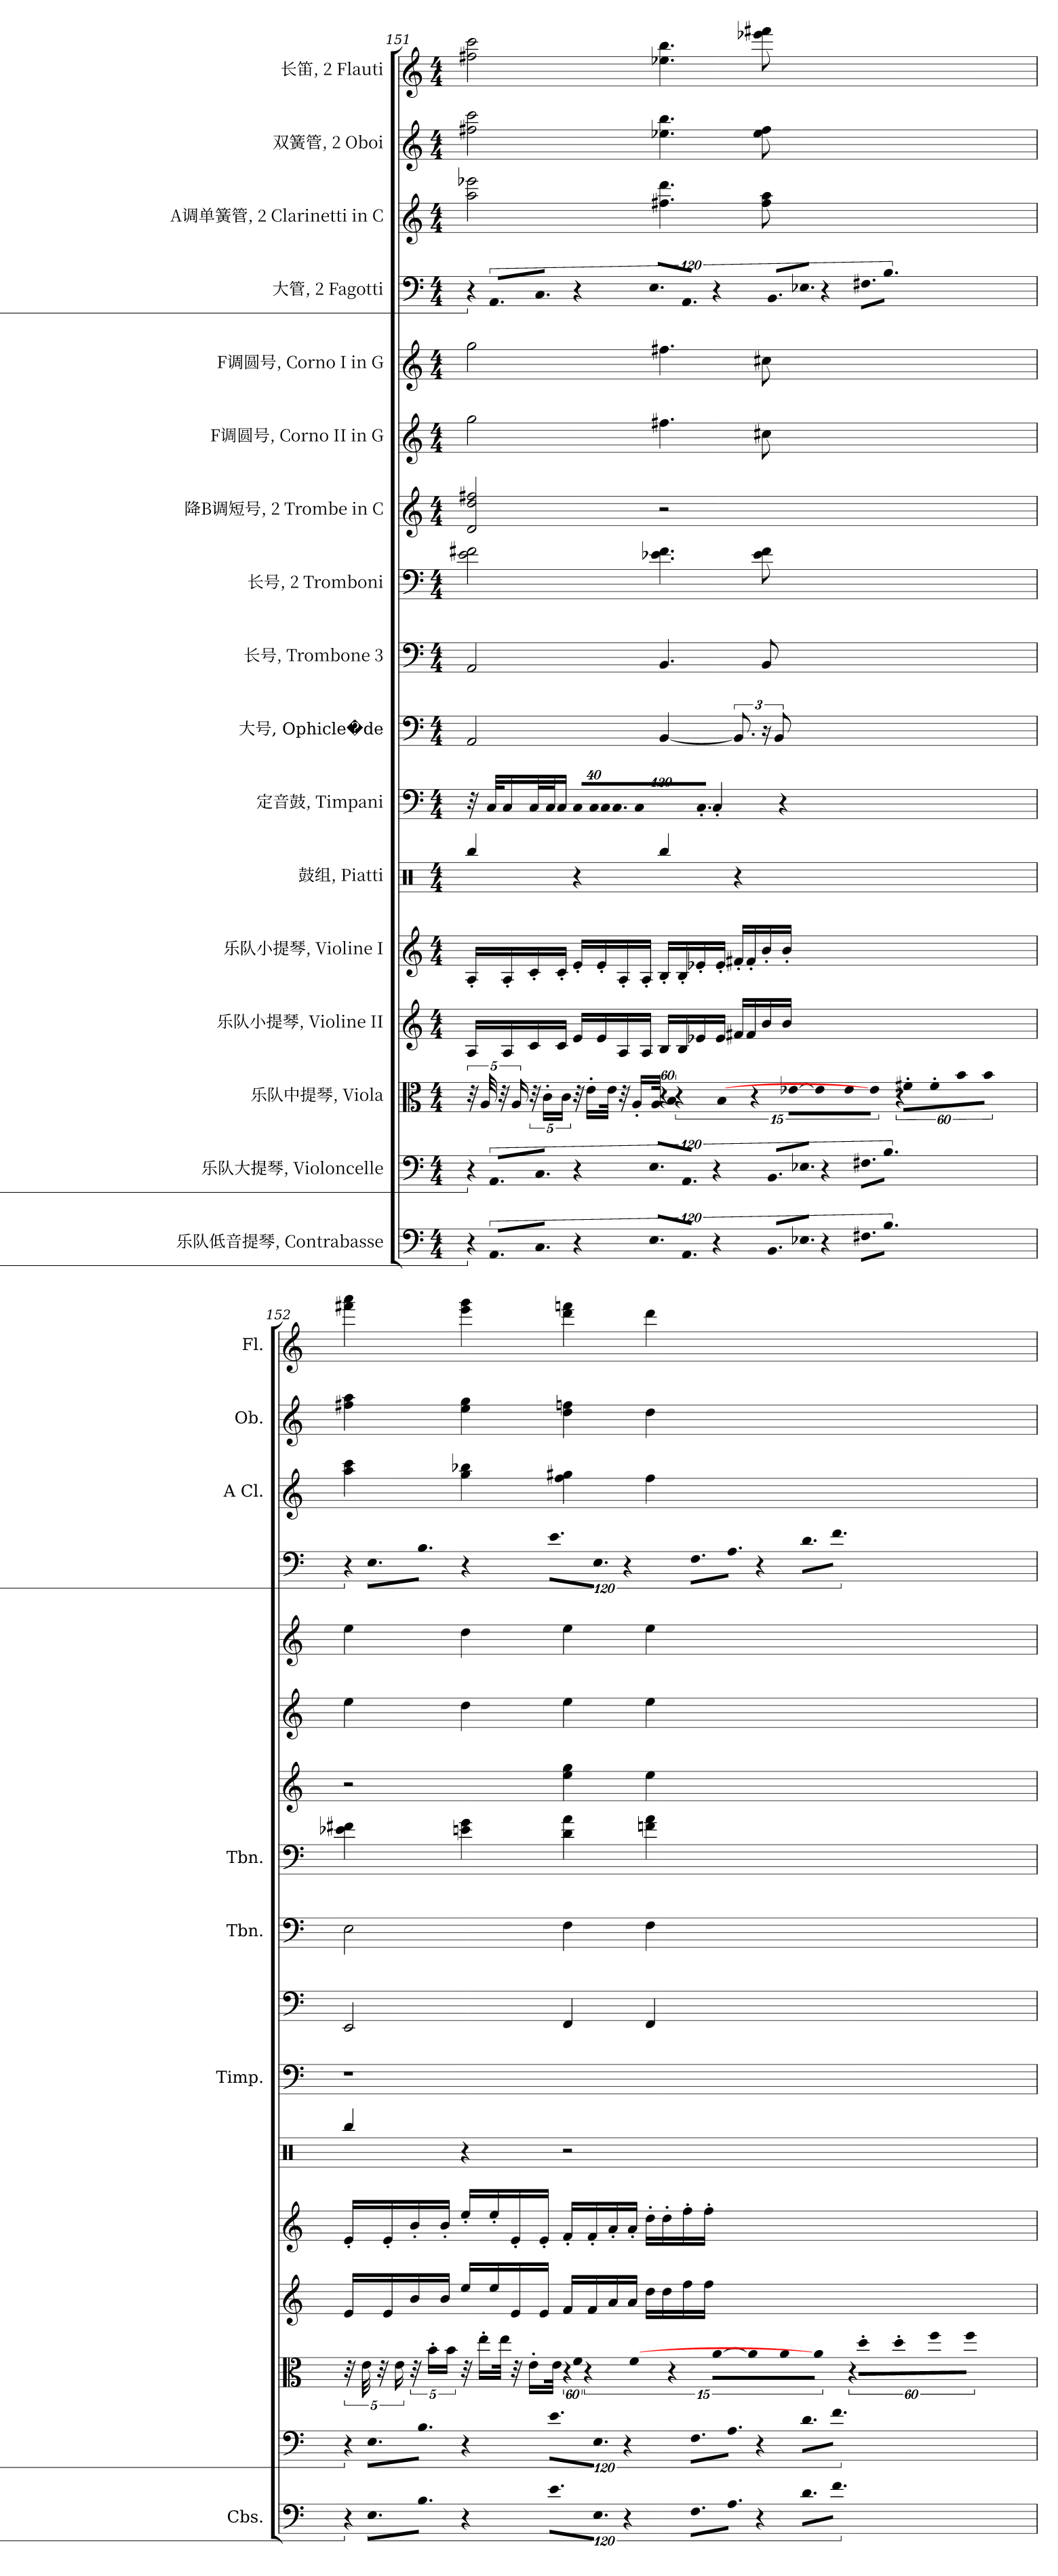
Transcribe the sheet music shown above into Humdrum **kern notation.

**kern	**kern	**kern	**kern	**kern	**kern	**kern	**kern	**kern	**kern	**kern	**kern	**kern	**kern	**kern	**kern	**kern
*part17	*part16	*part15	*part14	*part13	*part12	*part11	*part10	*part9	*part8	*part7	*part6	*part5	*part4	*part3	*part2	*part1
*staff17	*staff16	*staff15	*staff14	*staff13	*staff12	*staff11	*staff10	*staff9	*staff8	*staff7	*staff6	*staff5	*staff4	*staff3	*staff2	*staff1
*I"乐队低音提琴, Contrabasse	*I"乐队大提琴, Violoncelle	*I"乐队中提琴, Viola	*I"乐队小提琴, Violine II	*I"乐队小提琴, Violine I	*I"鼓组, Piatti	*I"定音鼓, Timpani	*I"大号, Ophicle�de	*I"长号, Trombone 3	*I"长号, 2 Tromboni	*I"降B调短号, 2 Trombe in C	*I"F调圆号, Corno II in G	*I"F调圆号, Corno I in G	*I"大管, 2 Fagotti	*I"A调单簧管, 2 Clarinetti in C	*I"双簧管, 2 Oboi	*I"长笛, 2 Flauti
*I'Cbs.	*	*	*	*	*	*I'Timp.	*	*I'Tbn.	*I'Tbn.	*	*	*	*	*I'A Cl.	*I'Ob.	*I'Fl.
!!LO:PB:g=z
*clefF4	*clefF4	*clefC3	*clefG2	*clefG2	*clefX	*clefF4	*clefF4	*clefF4	*clefF4	*clefG2	*clefG2	*clefG2	*clefF4	*clefG2	*clefG2	*clefG2
*ITrd7c12	*	*	*	*	*	*	*	*	*	*ITrd1c2	*ITrd4c7	*ITrd4c7	*	*ITrd2c3	*	*
*k[]	*k[]	*k[]	*k[]	*k[]	*k[]	*k[]	*k[]	*k[]	*k[]	*k[b-e-]	*k[b-]	*k[b-]	*k[]	*k[f#c#g#]	*k[]	*k[]
*M4/4	*M4/4	*M4/4	*M4/4	*M4/4	*M4/4	*M4/4	*M4/4	*M4/4	*M4/4	*M4/4	*M4/4	*M4/4	*M4/4	*M4/4	*M4/4	*M4/4
*MM157	*MM157	*MM157	*MM157	*MM157	*MM157	*MM157	*MM157	*MM157	*MM157	*MM157	*MM157	*MM157	*MM157	*MM157	*MM157	*MM157
=151	=151	=151	=151	=151	=151	=151	=151	=151	=151	=151	=151	=151	=151	=151	=151	=151
!LO:N:vis=32	!LO:N:vis=32	!	!	!	!	!	!	!	!	!	!	!	!LO:N:vis=32	!	!	!
640%23r	640%23r	40r	16A/LL	16A'/LL	4Rbb/	32r	2AA/	2AA/	2e\ 2f#X\	2c/ 2cc/ 2een/	2cc\	2cc\	640%23r	2ff#\ 2cccn\	2ff#X\ 2ccc\	2ff#X\ 2ccc\
.	.	40A/	.	.	.	.	.	.	.	.	.	.	.	.	.	.
.	.	.	.	.	.	32C/KLL	.	.	.	.	.	.	.	.	.	.
!LO:N:vis=16.	!LO:N:vis=16.	!	!	!	!	!	!	!	!	!	!	!	!LO:N:vis=16.	!	!	!
960%103AAA/LL	960%103AA/LL	.	.	.	.	.	.	.	.	.	.	.	960%103AA/LL	.	.	.
.	.	40r	.	.	.	.	.	.	.	.	.	.	.	.	.	.
.	.	.	16A/	16A'/	.	16C/	.	.	.	.	.	.	.	.	.	.
.	.	20A/	.	.	.	.	.	.	.	.	.	.	.	.	.	.
.	.	40r	16c/	16c'/	.	32C/L	.	.	.	.	.	.	.	.	.	.
!LO:N:vis=16.	!LO:N:vis=16.	!	!	!	!	!	!	!	!	!	!	!	!LO:N:vis=16.	!	!	!
960%103CC/JJ	960%103C/JJ	.	.	.	.	.	.	.	.	.	.	.	960%103C/JJ	.	.	.
.	.	20c'\LL	.	.	.	.	.	.	.	.	.	.	.	.	.	.
.	.	.	.	.	.	32C/J	.	.	.	.	.	.	.	.	.	.
.	.	.	16c/JJ	16c'/JJ	.	16C/JJ	.	.	.	.	.	.	.	.	.	.
.	.	20c\JJ	.	.	.	.	.	.	.	.	.	.	.	.	.	.
*	*	*	*	*	*	*Xbrackettup	*	*	*	*	*	*	*	*	*	*
!	!	!	!	!	!	!LO:N:vis=32	!	!	!	!	!	!	!	!	!	!
.	.	32r	16e/LL	16e'/LL	4r	640%23C/LLL	.	.	.	.	.	.	.	.	.	.
!LO:N:vis=32	!LO:N:vis=32	!	!	!	!	!	!	!	!	!	!	!	!LO:N:vis=32	!	!	!
640%23r	640%23r	.	.	.	.	.	.	.	.	.	.	.	640%23r	.	.	.
.	.	16e'\LL	.	.	.	.	.	.	.	.	.	.	.	.	.	.
!	!	!	!	!	!	!LO:N:vis=32	!	!	!	!	!	!	!	!	!	!
.	.	.	.	.	.	640%23C/	.	.	.	.	.	.	.	.	.	.
!LO:N:vis=16.	!LO:N:vis=16.	!	!	!	!	!	!	!	!	!	!	!	!LO:N:vis=16.	!	!	!
960%103EE/LL	960%103E/LL	.	.	.	.	.	.	.	.	.	.	.	960%103E/LL	.	.	.
.	.	.	16e/	16e'/	.	.	.	.	.	.	.	.	.	.	.	.
!	!	!	!	!	!	!LO:N:vis=32	!	!	!	!	!	!	!	!	!	!
.	.	.	.	.	.	640%23C/	.	.	.	.	.	.	.	.	.	.
.	.	32e\JJk	.	.	.	.	.	.	.	.	.	.	.	.	.	.
!	!	!	!	!	!	!LO:N:vis=32.	!	!	!	!	!	!	!	!	!	!
.	.	.	.	.	.	1920%103C/	.	.	.	.	.	.	.	.	.	.
.	.	32r	16A/	16A'/	.	.	.	.	.	.	.	.	.	.	.	.
!LO:N:vis=16.	!LO:N:vis=16.	!	!	!	!	!	!	!	!	!	!	!	!LO:N:vis=16.	!	!	!
960%103AAA/JJ	960%103AA/JJ	.	.	.	.	.	.	.	.	.	.	.	960%103AA/JJ	.	.	.
.	.	16A'/LL	.	.	.	.	.	.	.	.	.	.	.	.	.	.
!	!	!	!	!	!	!LO:N:vis=32	!	!	!	!	!	!	!	!	!	!
.	.	.	.	.	.	640%23C/	.	.	.	.	.	.	.	.	.	.
.	.	.	16A/JJ	16A'/JJ	.	.	.	.	.	.	.	.	.	.	.	.
!	!	!	!	!	!	!LO:N:vis=32.	!	!	!	!	!	!	!	!	!	!
.	.	.	.	.	.	1920%103C'/JJJ	.	.	.	.	.	.	.	.	.	.
.	.	32A/JJk	.	.	.	.	.	.	.	.	.	.	.	.	.	.
*	*	*	*	*	*	*	*	*	*	*	*	*	*	*	*	*MM158
!	!	!LO:N:vis=32	!	!	!	!	!	!	!	!	!	!	!	!	!	!
.	.	1920%53r	16B/LL	16B'/LL	4Rbb/	.	[4BB/	4.BB/	4.e-X\ 4.f#\	2r	4.bn\	4.bn\	.	4.dd#X\ 4.bb\	4.ee-X\ 4.bb\	4.ee-X\ 4.bb\
!LO:N:vis=32	!LO:N:vis=32	!	!	!	!	!	!	!	!	!	!	!	!LO:N:vis=32	!	!	!
640%23r	640%23r	.	.	.	.	4C'/	.	.	.	.	.	.	640%23r	.	.	.
!	!	!LO:N:vis=32	!	!	!	!	!	!	!	!	!	!	!	!	!	!
.	.	1920%53B/	.	.	.	.	.	.	.	.	.	.	.	.	.	.
!LO:N:vis=16.	!LO:N:vis=16.	!	!	!	!	!	!	!	!	!	!	!	!LO:N:vis=16.	!	!	!
960%103BBB/LL	960%103BB/LL	.	.	.	.	.	.	.	.	.	.	.	960%103BB/LL	.	.	.
.	.	1920ryy	.	.	.	.	.	.	.	.	.	.	.	.	.	.
!	!	!LO:N:vis=32	!	!	!	!	!	!	!	!	!	!	!	!	!	!
.	.	1920%53r	.	.	.	.	.	.	.	.	.	.	.	.	.	.
.	.	.	16B/	16B'/	.	.	.	.	.	.	.	.	.	.	.	.
!	!	!LO:N:vis=32	!	!	!	!	!	!	!	!	!	!	!	!	!	!
.	.	1920%53B/	.	.	.	.	.	.	.	.	.	.	.	.	.	.
!	!	!LO:N:vis=32	!	!	!	!	!	!	!	!	!	!	!	!	!	!
.	.	1920%53r	.	.	.	.	.	.	.	.	.	.	.	.	.	.
.	.	.	16e-X/	16e-X'/	.	.	.	.	.	.	.	.	.	.	.	.
.	.	1920ryy	.	.	.	.	.	.	.	.	.	.	.	.	.	.
!	!	!LO:N:vis=32	!	!	!	!	!	!	!	!	!	!	!	!	!	!
.	.	[1920%53e-X\LLL	.	.	.	.	.	.	.	.	.	.	.	.	.	.
!LO:N:vis=16.	!LO:N:vis=16.	!	!	!	!	!	!	!	!	!	!	!	!LO:N:vis=16.	!	!	!
960%103EE-X/JJ	960%103E-X/JJ	.	.	.	.	.	.	.	.	.	.	.	960%103E-X/JJ	.	.	.
!	!	!LO:N:vis=32	!	!	!	!	!	!	!	!	!	!	!	!	!	!
.	.	1920%53e-\]	.	.	.	.	.	.	.	.	.	.	.	.	.	.
.	.	.	16e-/JJ	16e-'/JJ	.	.	.	.	.	.	.	.	.	.	.	.
!	!	!LO:N:vis=32	!	!	!	!	!	!	!	!	!	!	!	!	!	!
.	.	[1920%53e-\	.	.	.	.	.	.	.	.	.	.	.	.	.	.
.	.	1920ryy	.	.	.	.	.	.	.	.	.	.	.	.	.	.
!	!	!LO:N:vis=32	!	!	!	!	!	!	!	!	!	!	!	!	!	!
.	.	1920%53e-\JJJ]	.	.	.	.	.	.	.	.	.	.	.	.	.	.
!	!	!LO:N:vis=32	!	!	!	!	!	!	!	!	!	!	!	!	!	!
.	.	1920%53r	16f#X/LL	16f#X'/LL	4r	.	12.BB/]	.	.	.	.	.	.	.	.	.
.	.	.	.	.	.	4r	.	.	.	.	.	.	.	.	.	.
!LO:N:vis=32	!LO:N:vis=32	!	!	!	!	!	!	!	!	!	!	!	!LO:N:vis=32	!	!	!
640%23r	640%23r	.	.	.	.	.	.	.	.	.	.	.	640%23r	.	.	.
!	!	!LO:N:vis=16	!	!	!	!	!	!	!	!	!	!	!	!	!	!
.	.	1920%107f#X'\LL	.	.	.	.	.	.	.	.	.	.	.	.	.	.
!LO:N:vis=16.	!LO:N:vis=16.	!	!	!	!	!	!	!	!	!	!	!	!LO:N:vis=16.	!	!	!
960%103FF#X\LL	960%103F#X\LL	.	.	.	.	.	.	.	.	.	.	.	960%103F#X\LL	.	.	.
.	.	.	16f#/	16f#'/	.	.	.	.	.	.	.	.	.	.	.	.
!	!	!LO:N:vis=16	!	!	!	!	!	!	!	!	!	!	!	!	!	!
.	.	1920%107f#'\	.	.	.	.	.	.	.	.	.	.	.	.	.	.
.	.	.	16b/	16b'/	.	.	24r	8BB/	8e-\ 8f#\	.	8f#X\	8f#X\	.	8dd#\ 8ff#\	8ee-\ 8ff#\	8eee-X\ 8fff#X\
!	!	!LO:N:vis=16	!	!	!	!	!	!	!	!	!	!	!	!	!	!
.	.	1920%107b\	.	.	.	.	.	.	.	.	.	.	.	.	.	.
!LO:N:vis=16.	!LO:N:vis=16.	!	!	!	!	!	!	!	!	!	!	!	!LO:N:vis=16.	!	!	!
960%103BB\JJ	960%103B\JJ	.	.	.	.	.	.	.	.	.	.	.	960%103B\JJ	.	.	.
.	.	.	.	.	.	.	12BB/	.	.	.	.	.	.	.	.	.
.	.	.	16b/JJ	16b'/JJ	.	.	.	.	.	.	.	.	.	.	.	.
!	!	!LO:N:vis=16	!	!	!	!	!	!	!	!	!	!	!	!	!	!
.	.	1920%107b\JJ	.	.	.	.	.	.	.	.	.	.	.	.	.	.
.	.	.	480ryy	480ryy	480ryy	.	480ryy	480ryy	480ryy	480ryy	480ryy	480ryy	.	480ryy	480ryy	480ryy
.	.	640ryy	.	.	.	.	.	.	.	.	.	.	.	.	.	.
.	.	.	.	.	.	960ryy	.	.	.	.	.	.	.	.	.	.
!!LO:PB:g=z
=152	=152	=152	=152	=152	=152	=152	=152	=152	=152	=152	=152	=152	=152	=152	=152	=152
*	*	*	*	*	*	*	*	*	*	*	*	*	*	*	*	*MM162
!LO:N:vis=32	!LO:N:vis=32	!	!	!	!	!	!	!	!	!	!	!	!LO:N:vis=32	!	!	!
640%23r	640%23r	40r	16e/LL	16e'/LL	4Rbb/	1r	2EE/	2E\	4e-X\ 4f#X\	2r	4a\	4a\	640%23r	4ff#\ 4aa\	4ff#X\ 4aa\	4fff#X\ 4aaa\
.	.	40e\	.	.	.	.	.	.	.	.	.	.	.	.	.	.
!LO:N:vis=16.	!LO:N:vis=16.	!	!	!	!	!	!	!	!	!	!	!	!LO:N:vis=16.	!	!	!
960%103EE\LL	960%103E\LL	.	.	.	.	.	.	.	.	.	.	.	960%103E\LL	.	.	.
.	.	40r	.	.	.	.	.	.	.	.	.	.	.	.	.	.
.	.	.	16e/	16e'/	.	.	.	.	.	.	.	.	.	.	.	.
.	.	20e\	.	.	.	.	.	.	.	.	.	.	.	.	.	.
.	.	40r	16b/	16b'/	.	.	.	.	.	.	.	.	.	.	.	.
!LO:N:vis=16.	!LO:N:vis=16.	!	!	!	!	!	!	!	!	!	!	!	!LO:N:vis=16.	!	!	!
960%103BB\JJ	960%103B\JJ	.	.	.	.	.	.	.	.	.	.	.	960%103B\JJ	.	.	.
.	.	20b'\LL	.	.	.	.	.	.	.	.	.	.	.	.	.	.
.	.	.	16b/JJ	16b'/JJ	.	.	.	.	.	.	.	.	.	.	.	.
.	.	20b\JJ	.	.	.	.	.	.	.	.	.	.	.	.	.	.
*	*	*	*	*	*	*	*	*	*	*	*	*	*	*	*	*MM171
.	.	32r	16ee/LL	16ee'/LL	4r	.	.	.	4en\ 4g\	.	4g\	4g\	.	4ee\ 4ggn\	4ee\ 4gg\	4eee\ 4ggg\
!LO:N:vis=32	!LO:N:vis=32	!	!	!	!	!	!	!	!	!	!	!	!LO:N:vis=32	!	!	!
640%23r	640%23r	.	.	.	.	.	.	.	.	.	.	.	640%23r	.	.	.
.	.	16ee'\LL	.	.	.	.	.	.	.	.	.	.	.	.	.	.
!LO:N:vis=16.	!LO:N:vis=16.	!	!	!	!	!	!	!	!	!	!	!	!LO:N:vis=16.	!	!	!
960%103E\LL	960%103e\LL	.	.	.	.	.	.	.	.	.	.	.	960%103e\LL	.	.	.
.	.	.	16ee/	16ee'/	.	.	.	.	.	.	.	.	.	.	.	.
.	.	32ee\JJk	.	.	.	.	.	.	.	.	.	.	.	.	.	.
.	.	32r	16e/	16e'/	.	.	.	.	.	.	.	.	.	.	.	.
!LO:N:vis=16.	!LO:N:vis=16.	!	!	!	!	!	!	!	!	!	!	!	!LO:N:vis=16.	!	!	!
960%103EE\JJ	960%103E\JJ	.	.	.	.	.	.	.	.	.	.	.	960%103E\JJ	.	.	.
.	.	16e'\LL	.	.	.	.	.	.	.	.	.	.	.	.	.	.
.	.	.	16e/JJ	16e'/JJ	.	.	.	.	.	.	.	.	.	.	.	.
.	.	32e\JJk	.	.	.	.	.	.	.	.	.	.	.	.	.	.
*	*	*	*	*	*	*	*	*	*	*	*	*	*	*	*	*MM164
!	!	!LO:N:vis=32	!	!	!	!	!	!	!	!	!	!	!	!	!	!
.	.	1920%53r	16f/LL	16f'/LL	2r	.	4FF/	4F\	4d\ 4a\	4dd\ 4ff\	4a\	4a\	.	4dd\ 4ee#X\	4dd\ 4ffn\	4ddd\ 4fffn\
!LO:N:vis=32	!LO:N:vis=32	!	!	!	!	!	!	!	!	!	!	!	!LO:N:vis=32	!	!	!
640%23r	640%23r	.	.	.	.	.	.	.	.	.	.	.	640%23r	.	.	.
!	!	!LO:N:vis=32	!	!	!	!	!	!	!	!	!	!	!	!	!	!
.	.	1920%53f\	.	.	.	.	.	.	.	.	.	.	.	.	.	.
!LO:N:vis=16.	!LO:N:vis=16.	!	!	!	!	!	!	!	!	!	!	!	!LO:N:vis=16.	!	!	!
960%103FF\LL	960%103F\LL	.	.	.	.	.	.	.	.	.	.	.	960%103F\LL	.	.	.
.	.	1920ryy	.	.	.	.	.	.	.	.	.	.	.	.	.	.
!	!	!LO:N:vis=32	!	!	!	!	!	!	!	!	!	!	!	!	!	!
.	.	1920%53r	.	.	.	.	.	.	.	.	.	.	.	.	.	.
.	.	.	16f/	16f'/	.	.	.	.	.	.	.	.	.	.	.	.
!	!	!LO:N:vis=32	!	!	!	!	!	!	!	!	!	!	!	!	!	!
.	.	1920%53f\	.	.	.	.	.	.	.	.	.	.	.	.	.	.
!	!	!LO:N:vis=32	!	!	!	!	!	!	!	!	!	!	!	!	!	!
.	.	1920%53r	.	.	.	.	.	.	.	.	.	.	.	.	.	.
.	.	.	16a/	16a'/	.	.	.	.	.	.	.	.	.	.	.	.
.	.	1920ryy	.	.	.	.	.	.	.	.	.	.	.	.	.	.
!	!	!LO:N:vis=32	!	!	!	!	!	!	!	!	!	!	!	!	!	!
.	.	[1920%53a\LLL	.	.	.	.	.	.	.	.	.	.	.	.	.	.
!LO:N:vis=16.	!LO:N:vis=16.	!	!	!	!	!	!	!	!	!	!	!	!LO:N:vis=16.	!	!	!
960%103AA\JJ	960%103A\JJ	.	.	.	.	.	.	.	.	.	.	.	960%103A\JJ	.	.	.
!	!	!LO:N:vis=32	!	!	!	!	!	!	!	!	!	!	!	!	!	!
.	.	1920%53a\]	.	.	.	.	.	.	.	.	.	.	.	.	.	.
.	.	.	16a/JJ	16a'/JJ	.	.	.	.	.	.	.	.	.	.	.	.
!	!	!LO:N:vis=32	!	!	!	!	!	!	!	!	!	!	!	!	!	!
.	.	[1920%53a\	.	.	.	.	.	.	.	.	.	.	.	.	.	.
.	.	1920ryy	.	.	.	.	.	.	.	.	.	.	.	.	.	.
!	!	!LO:N:vis=32	!	!	!	!	!	!	!	!	!	!	!	!	!	!
.	.	1920%53a\JJJ]	.	.	.	.	.	.	.	.	.	.	.	.	.	.
*	*	*	*	*	*	*	*	*	*	*	*	*	*	*	*	*MM171
!	!	!LO:N:vis=32	!	!	!	!	!	!	!	!	!	!	!	!	!	!
.	.	1920%53r	16dd\LL	16dd'\LL	.	.	4FF/	4F\	4fn\ 4a\	4dd\	4a\	4a\	.	4dd\	4dd\	4ddd\
!LO:N:vis=32	!LO:N:vis=32	!	!	!	!	!	!	!	!	!	!	!	!LO:N:vis=32	!	!	!
640%23r	640%23r	.	.	.	.	.	.	.	.	.	.	.	640%23r	.	.	.
!	!	!LO:N:vis=16	!	!	!	!	!	!	!	!	!	!	!	!	!	!
.	.	1920%107dd'\LL	.	.	.	.	.	.	.	.	.	.	.	.	.	.
!LO:N:vis=16.	!LO:N:vis=16.	!	!	!	!	!	!	!	!	!	!	!	!LO:N:vis=16.	!	!	!
960%103D\LL	960%103d\LL	.	.	.	.	.	.	.	.	.	.	.	960%103d\LL	.	.	.
.	.	.	16dd\	16dd'\	.	.	.	.	.	.	.	.	.	.	.	.
!	!	!LO:N:vis=16	!	!	!	!	!	!	!	!	!	!	!	!	!	!
.	.	1920%107dd'\	.	.	.	.	.	.	.	.	.	.	.	.	.	.
.	.	.	16ff\	16ff'\	.	.	.	.	.	.	.	.	.	.	.	.
!	!	!LO:N:vis=16	!	!	!	!	!	!	!	!	!	!	!	!	!	!
.	.	1920%107ff\	.	.	.	.	.	.	.	.	.	.	.	.	.	.
!LO:N:vis=16.	!LO:N:vis=16.	!	!	!	!	!	!	!	!	!	!	!	!LO:N:vis=16.	!	!	!
960%103F\JJ	960%103f\JJ	.	.	.	.	.	.	.	.	.	.	.	960%103f\JJ	.	.	.
.	.	.	16ff\JJ	16ff'\JJ	.	.	.	.	.	.	.	.	.	.	.	.
!	!	!LO:N:vis=16	!	!	!	!	!	!	!	!	!	!	!	!	!	!
.	.	1920%107ff\JJ	.	.	.	.	.	.	.	.	.	.	.	.	.	.
.	.	.	480ryy	480ryy	480ryy	480ryy	480ryy	480ryy	480ryy	480ryy	480ryy	480ryy	.	480ryy	480ryy	480ryy
.	.	640ryy	.	.	.	.	.	.	.	.	.	.	.	.	.	.
=	=	=	=	=	=	=	=	=	=	=	=	=	=	=	=	=
*-	*-	*-	*-	*-	*-	*-	*-	*-	*-	*-	*-	*-	*-	*-	*-	*-
